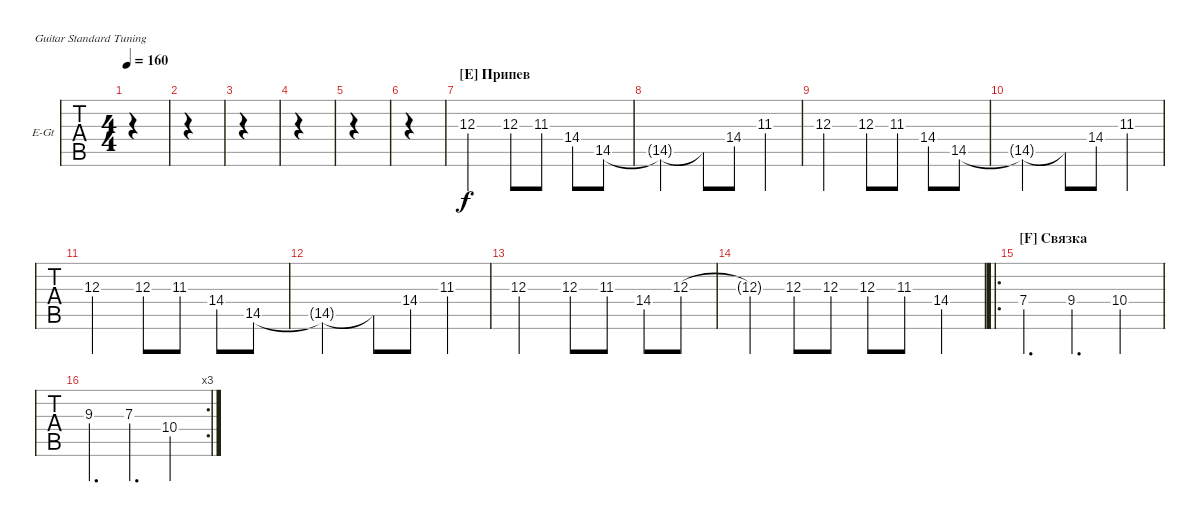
\bracketExtendMode groupsimilarinstruments
\firstSystemTrackNameOrientation horizontal
\otherSystemsTrackNameOrientation horizontal
\track ("Electric Guitar" "E-Gt") {instrument distortionguitar}
\staff {tabs}
\tuning (E4 B3 G3 D3 A2 E2)
\ts (4 4)
\tempo 160
\clef g2
\scale
0.333333
\ks c
|
\scale
0.333333 |
\scale
0.333333 |
\scale
0.333333 |
\scale
0.333333 |
\scale
0.333333 |
\section ("E" "Припев")
\scale
0.333333 12.3.2 12.3.8 11.3.8 14.4.8 14.5.8 |
\scale
0.333333 14.5{t}.2 14.5{t}.8 14.4.8 11.3.4 |
\scale
0.333333 12.3.2 12.3.8 11.3.8 14.4.8 14.5.8 |
\scale
0.333333 14.5{t}.2 14.5{t}.8 14.4.8 11.3.4 |
\scale
0.333333 12.3.2 12.3.8 11.3.8 14.4.8 14.5.8 |
\scale
0.333333 14.5{t}.2 14.5{t}.8 14.4.8 11.3.4 |
\scale
0.333333 12.3.2 12.3.8 11.3.8 14.4.8 12.3.8 |
\scale
0.333333 12.3{t}.4 12.3.8 12.3.8 12.3.8 11.3.8 14.4.4 |
\ro
\section ("F" "Связка")
\scale
0.362745 7.4.4{d} 9.4.4{d} 10.4.4 |
\rc 3
\scale
0.333333 9.3.4{d} 7.3.4{d} 10.4.4
